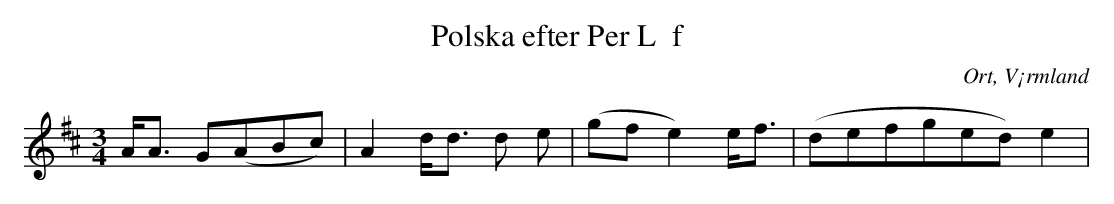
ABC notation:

X:1
T:Polska efter Per L  f
O:Ort, V¡rmland
M:3/4
L:1/8
K:D
A<A G(ABc)| A2 d<d d e | (gfe2) e<f | (defged) e2 |
